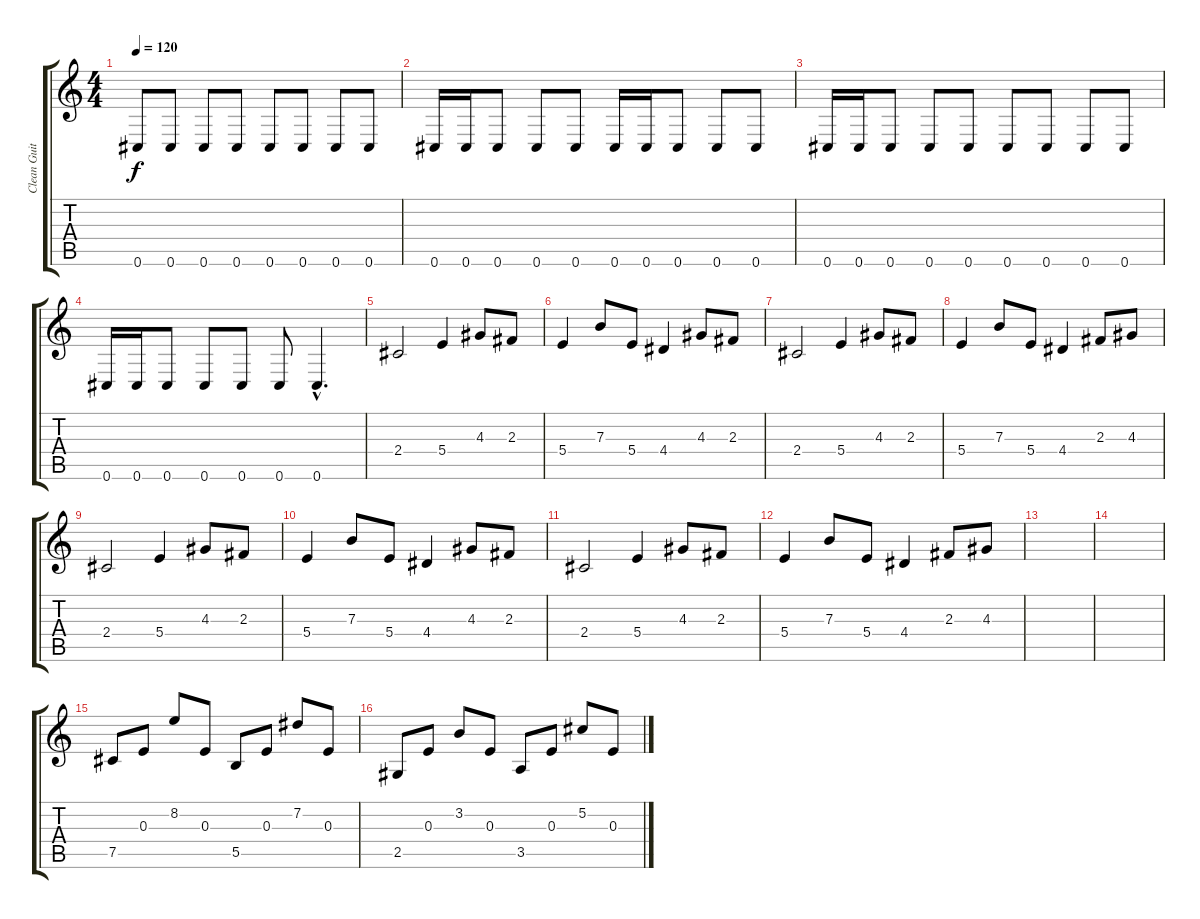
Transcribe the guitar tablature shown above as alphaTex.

\track ("Clean Guitar" "Clean Guit") {instrument acousticguitarsteel}
\staff {score tabs}
\tuning (Db4 Ab3 E3 B2 Gb2 Db2) {hide}
\ts (4 4)
\tempo 120
\clef g2
\ks c
0.6.8{dy f volume 16 instrument distortionguitar} 0.6.8 0.6.8 0.6.8 0.6.8 0.6.8 0.6.8 0.6.8 |
0.6.16 0.6.16 0.6.8 0.6.8 0.6.8 0.6.16 0.6.16 0.6.8 0.6.8 0.6.8 |
0.6.16 0.6.16 0.6.8 0.6.8 0.6.8 0.6.8 0.6.8 0.6.8 0.6.8 |
0.6.16 0.6.16 0.6.8 0.6.8 0.6.8 0.6.8 0.6{hac}.4{d} |
2.4.2 5.4.4 4.3.8 2.3.8 |
5.4.4 7.3.8 5.4.8 4.4.4 4.3.8 2.3.8 |
2.4.2 5.4.4 4.3.8 2.3.8 |
5.4.4 7.3.8 5.4.8 4.4.4 2.3.8 4.3.8 |
2.4.2 5.4.4 4.3.8 2.3.8 |
5.4.4 7.3.8 5.4.8 4.4.4 4.3.8 2.3.8 |
2.4.2 5.4.4 4.3.8 2.3.8 |
5.4.4 7.3.8 5.4.8 4.4.4 2.3.8 4.3.8 |
|
|
7.5.8{volume 11 instrument acousticguitarsteel} 0.3.8 8.2.8 0.3.8 5.5.8 0.3.8 7.2.8 0.3.8 |
2.5.8 0.3.8 3.2.8 0.3.8 3.5.8 0.3.8 5.2.8 0.3.8
